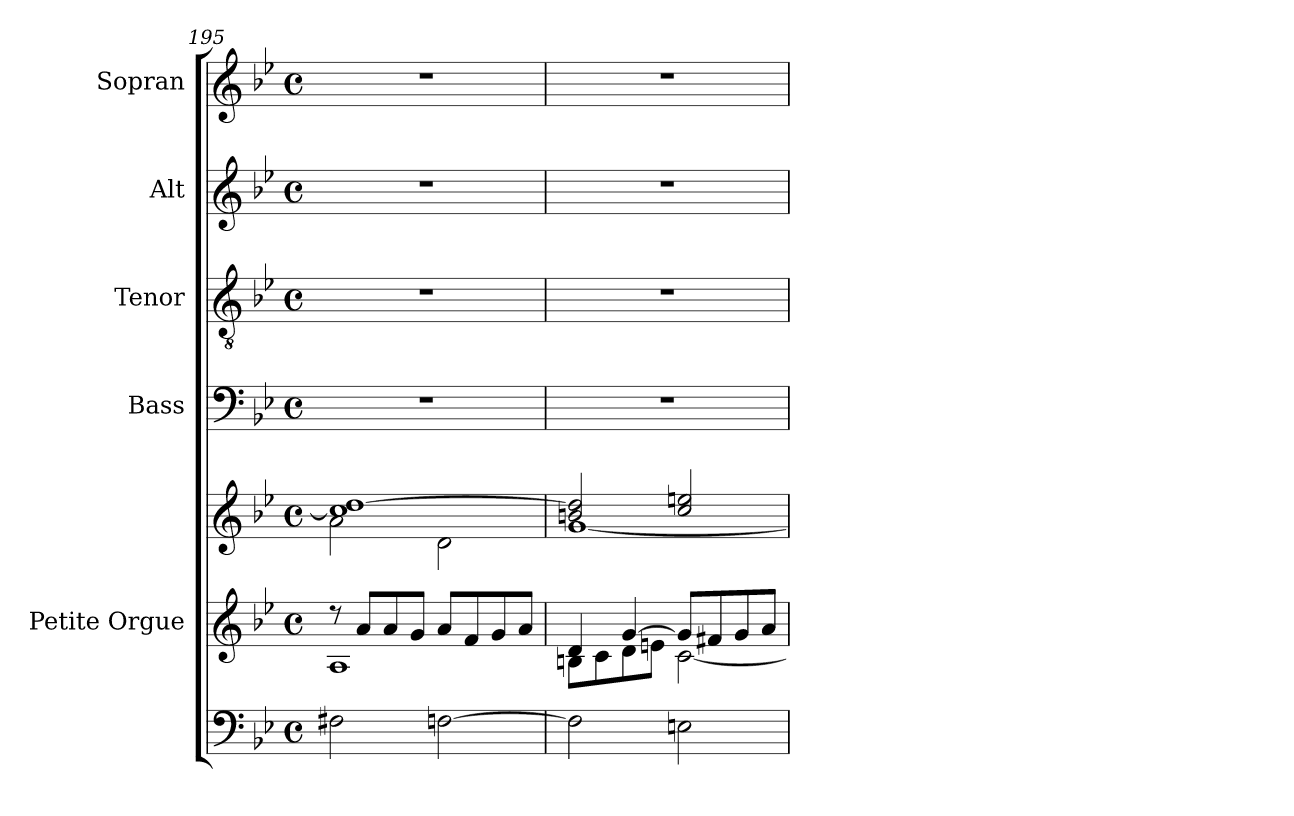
**kern	**kern	**kern	**kern	**kern	**kern	**kern
*part6	*part5	*part5	*part4	*part3	*part2	*part1
*staff7	*staff6	*staff5	*staff4	*staff3	*staff2	*staff1
*	*I"Petite Orgue	*	*I"Bass	*I"Tenor	*I"Alt	*I"Sopran
*	*I'Org. 1	*	*I'B.	*I'T.	*I'A.	*I'S.
!!LO:LB:g=z
*clefF4	*clefG2	*clefG2	*clefF4	*clefGv2	*clefG2	*clefG2
*k[b-e-]	*k[b-e-]	*k[b-e-]	*k[b-e-]	*k[b-e-]	*k[b-e-]	*k[b-e-]
*B-:	*B-:	*B-:	*B-:	*B-:	*B-:	*B-:
*M4/4	*M4/4	*M4/4	*M4/4	*M4/4	*M4/4	*M4/4
*met(c)	*met(c)	*met(c)	*met(c)	*met(c)	*met(c)	*met(c)
=195	=195	=195	=195	=195	=195	=195
*	*^	*^	*	*	*	*
2F#X\	8r	1A	1cc] [>1dd	2a\	1r	1r	1r	1r
.	8a/L	.	.	.	.	.	.	.
.	8a/	.	.	.	.	.	.	.
.	8g/J	.	.	.	.	.	.	.
[2Fn\	8a/L	.	.	2d\	.	.	.	.
.	8f/	.	.	.	.	.	.	.
.	8g/	.	.	.	.	.	.	.
.	8a/J	.	.	.	.	.	.	.
=196	=196	=196	=196	=196	=196	=196	=196	=196
2F\]	4d/	8Bn\L	2bn/ 2dd/]	[<1g	1r	1r	1r	1r
.	.	8c\	.	.	.	.	.	.
.	[>4g/	8d\	.	.	.	.	.	.
.	.	8en\J	.	.	.	.	.	.
2En\	8g/L]	[<2c\	2cc/ 2een/	.	.	.	.	.
.	8f#X/	.	.	.	.	.	.	.
.	8g/	.	.	.	.	.	.	.
.	8a/J	.	.	.	.	.	.	.
*	*v	*v	*	*	*	*	*	*
*	*	*v	*v	*	*	*	*
=	=	=	=	=	=	=
*-	*-	*-	*-	*-	*-	*-
